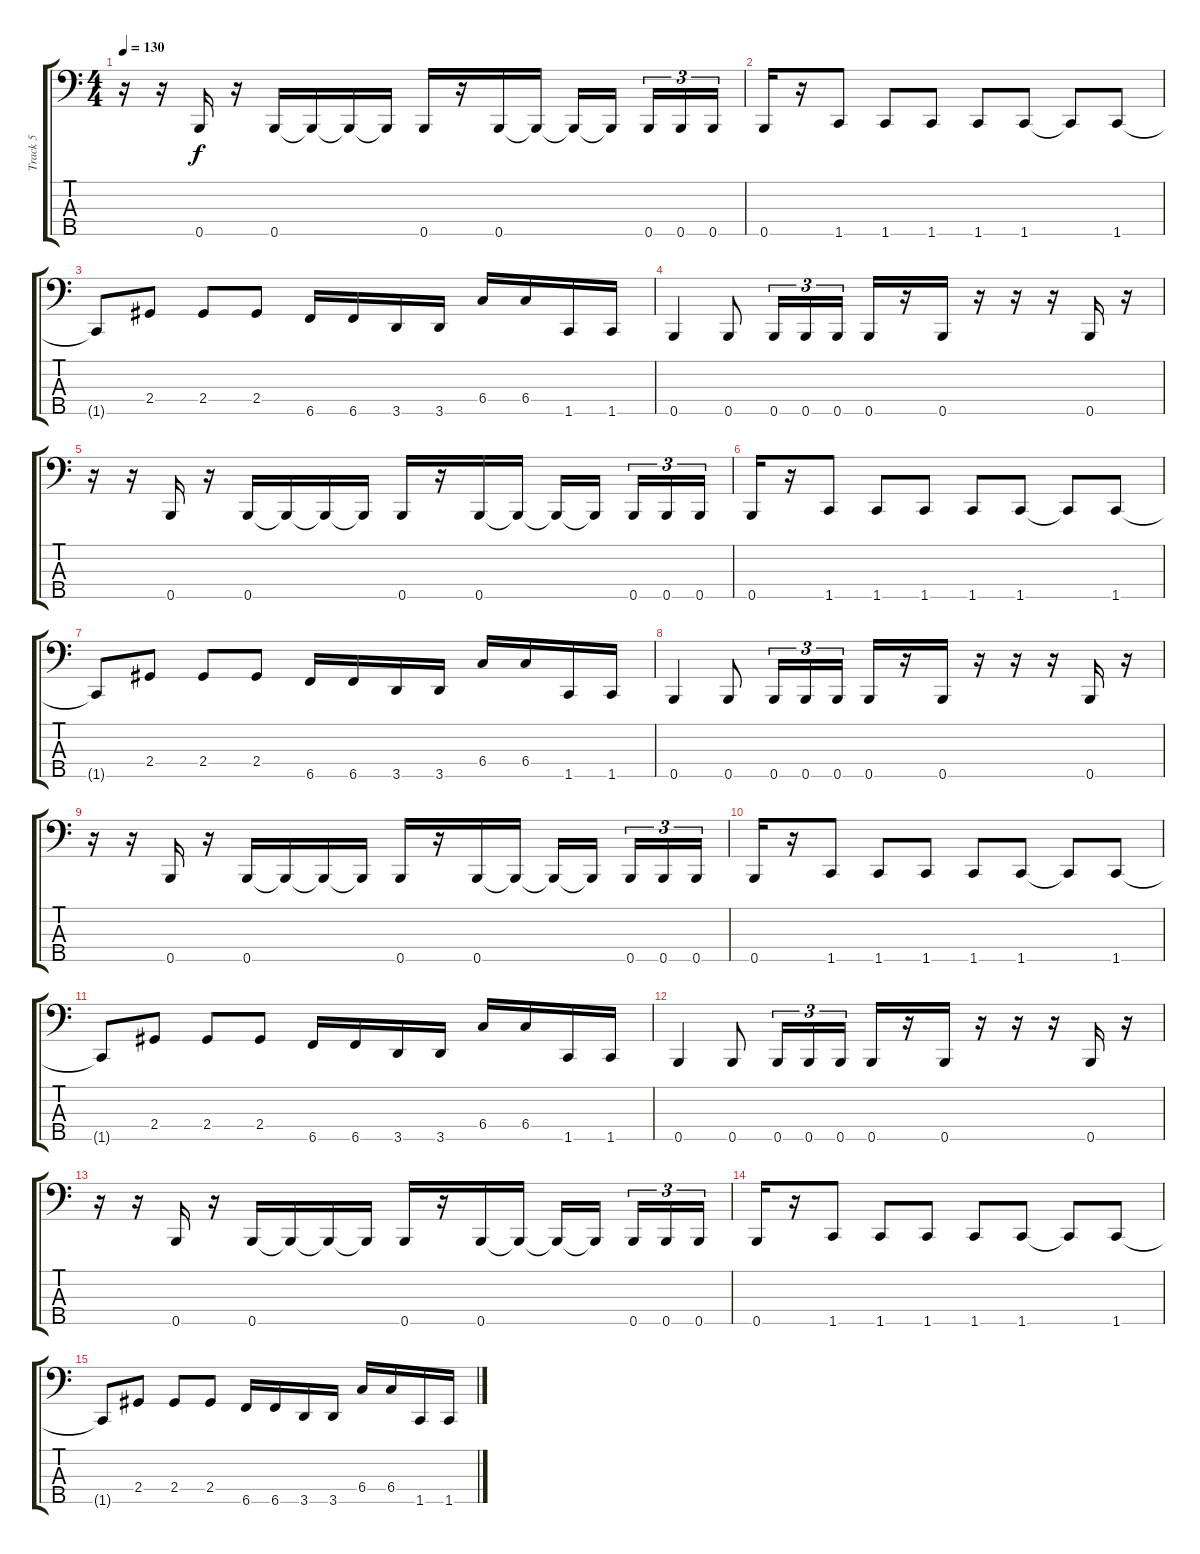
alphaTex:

\track ("Track 5" "Track 5") {instrument electricbasspick bank 255}
\staff {score tabs}
\tuning (A2 E2 B1 Gb1 B0) {hide}
\ts (4 4)
\tempo 130
\clef f4
\ks c
r.16{dy f} r.16 0.5.16 r.16 0.5.16 0.5{t}.16 0.5{t}.16 0.5{t}.16 0.5.16 r.16 0.5.16 0.5{t}.16 0.5{t}.16 0.5{t}.16{beam splitsecondary} 0.5.16{tu (3 2)} 0.5.16{tu (3 2)} 0.5.16{tu (3 2)} |
0.5.16 r.16 1.5.8 1.5.8 1.5.8 1.5.8 1.5.8 1.5{t}.8 1.5.8 |
1.5{t}.8 2.4.8 2.4.8 2.4.8 6.5.16 6.5.16 3.5.16 3.5.16 6.4.16 6.4.16 1.5.16 1.5.16 |
0.5.4 0.5.8 0.5.16{tu (3 2)} 0.5.16{tu (3 2)} 0.5.16{tu (3 2)} 0.5.16 r.16 0.5.16 r.16 r.16 r.16 0.5.16 r.16 |
r.16 r.16 0.5.16 r.16 0.5.16 0.5{t}.16 0.5{t}.16 0.5{t}.16 0.5.16 r.16 0.5.16 0.5{t}.16 0.5{t}.16 0.5{t}.16{beam splitsecondary} 0.5.16{tu (3 2)} 0.5.16{tu (3 2)} 0.5.16{tu (3 2)} |
0.5.16 r.16 1.5.8 1.5.8 1.5.8 1.5.8 1.5.8 1.5{t}.8 1.5.8 |
1.5{t}.8 2.4.8 2.4.8 2.4.8 6.5.16 6.5.16 3.5.16 3.5.16 6.4.16 6.4.16 1.5.16 1.5.16 |
0.5.4 0.5.8 0.5.16{tu (3 2)} 0.5.16{tu (3 2)} 0.5.16{tu (3 2)} 0.5.16 r.16 0.5.16 r.16 r.16 r.16 0.5.16 r.16 |
r.16 r.16 0.5.16 r.16 0.5.16 0.5{t}.16 0.5{t}.16 0.5{t}.16 0.5.16 r.16 0.5.16 0.5{t}.16 0.5{t}.16 0.5{t}.16{beam splitsecondary} 0.5.16{tu (3 2)} 0.5.16{tu (3 2)} 0.5.16{tu (3 2)} |
0.5.16 r.16 1.5.8 1.5.8 1.5.8 1.5.8 1.5.8 1.5{t}.8 1.5.8 |
1.5{t}.8 2.4.8 2.4.8 2.4.8 6.5.16 6.5.16 3.5.16 3.5.16 6.4.16 6.4.16 1.5.16 1.5.16 |
0.5.4 0.5.8 0.5.16{tu (3 2)} 0.5.16{tu (3 2)} 0.5.16{tu (3 2)} 0.5.16 r.16 0.5.16 r.16 r.16 r.16 0.5.16 r.16 |
r.16 r.16 0.5.16 r.16 0.5.16 0.5{t}.16 0.5{t}.16 0.5{t}.16 0.5.16 r.16 0.5.16 0.5{t}.16 0.5{t}.16 0.5{t}.16{beam splitsecondary} 0.5.16{tu (3 2)} 0.5.16{tu (3 2)} 0.5.16{tu (3 2)} |
0.5.16 r.16 1.5.8 1.5.8 1.5.8 1.5.8 1.5.8 1.5{t}.8 1.5.8 |
1.5{t}.8 2.4.8 2.4.8 2.4.8 6.5.16 6.5.16 3.5.16 3.5.16 6.4.16 6.4.16 1.5.16 1.5.16
